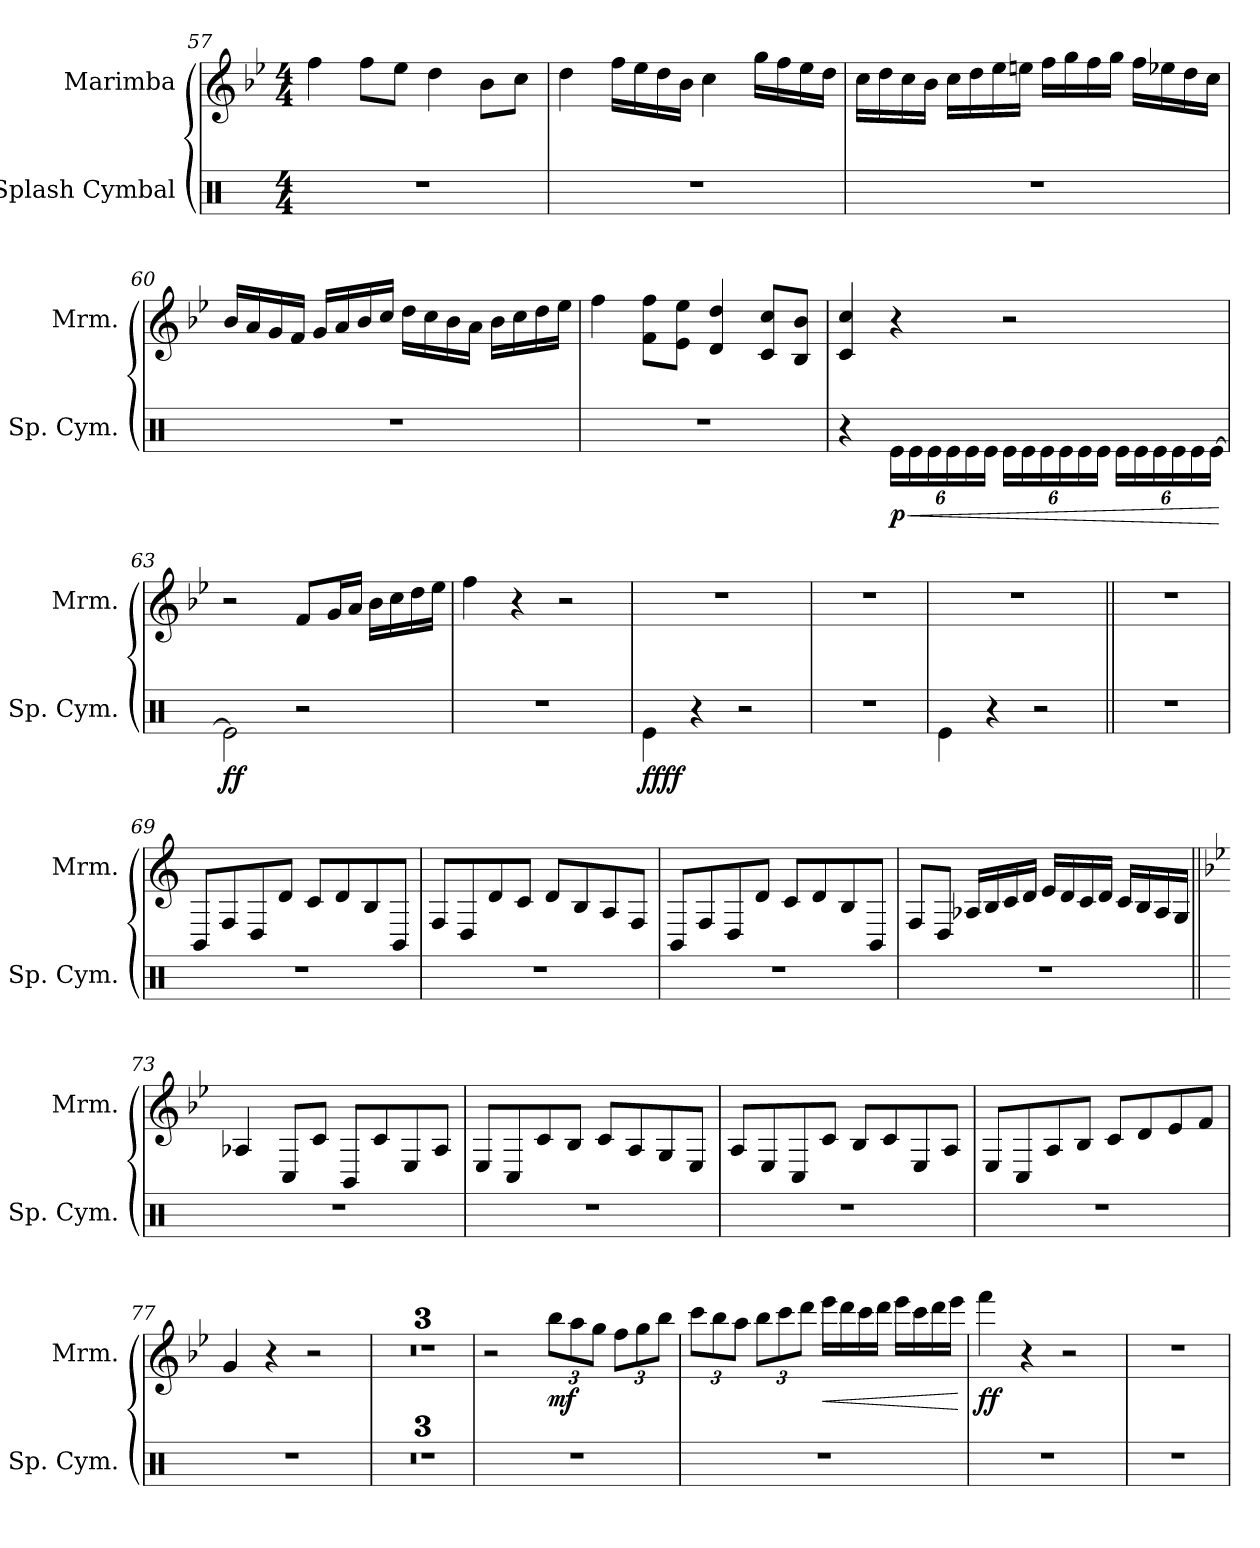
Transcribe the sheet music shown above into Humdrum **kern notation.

**kern	**dynam	**kern	**dynam
*part2	*part2	*part1	*part1
*staff2	*staff2	*staff1	*staff1
*I"Splash Cymbal	*	*I"Marimba	*
*I'Sp. Cym.	*	*I'Mrm.	*
*clefX	*	*clefG2	*
*k[]	*	*k[b-e-]	*
*M4/4	*	*M4/4	*
=57	=57	=57	=57
1r	.	4ff\	.
.	.	8ff\L	.
.	.	8ee-\J	.
.	.	4dd\	.
.	.	8b-\L	.
.	.	8cc\J	.
!!LO:LB:g=z
=58	=58	=58	=58
1r	.	4dd\	.
.	.	16ff\LL	.
.	.	16ee-\	.
.	.	16dd\	.
.	.	16b-\JJ	.
.	.	4cc\	.
.	.	16gg\LL	.
.	.	16ff\	.
.	.	16ee-\	.
.	.	16dd\JJ	.
=59	=59	=59	=59
1r	.	16cc\LL	.
.	.	16dd\	.
.	.	16cc\	.
.	.	16b-\JJ	.
.	.	16cc\LL	.
.	.	16dd\	.
.	.	16ee-\	.
.	.	16een\JJ	.
.	.	16ff\LL	.
.	.	16gg\	.
.	.	16ff\	.
.	.	16gg\JJ	.
.	.	16ff\LL	.
.	.	16ee-X\	.
.	.	16dd\	.
.	.	16cc\JJ	.
=60	=60	=60	=60
1r	.	16b-/LL	.
.	.	16a/	.
.	.	16g/	.
.	.	16f/JJ	.
.	.	16g/LL	.
.	.	16a/	.
.	.	16b-/	.
.	.	16cc/JJ	.
.	.	16dd\LL	.
.	.	16cc\	.
.	.	16b-\	.
.	.	16a\JJ	.
.	.	16b-\LL	.
.	.	16cc\	.
.	.	16dd\	.
.	.	16ee-\JJ	.
=61	=61	=61	=61
1r	.	4ff\	.
.	.	8f\ 8ff\L	.
.	.	8e-\ 8ee-\J	.
.	.	4d/ 4dd/	.
.	.	8c/ 8cc/L	.
.	.	8B-/ 8b-/J	.
!!LO:LB:g=z
=62	=62	=62	=62
4r	.	4c/ 4cc/	.
*Xbrackettup	*	*	*
!	!LO:HP:b	!	!
!	!LO:DY:n=1:b	!	!
24Re\LL	< p	4r	.
24Re\	.	.	.
24Re\	.	.	.
24Re\	.	.	.
24Re\	.	.	.
24Re\JJ	.	.	.
24Re\LL	.	2r	.
24Re\	.	.	.
24Re\	.	.	.
24Re\	.	.	.
24Re\	.	.	.
24Re\JJ	.	.	.
24Re\LL	.	.	.
24Re\	.	.	.
24Re\	.	.	.
24Re\	.	.	.
24Re\	.	.	.
[24Re\JJ	.	.	.
.	[	.	.
=63	=63	=63	=63
!	!LO:DY:b	!	!
2Re\]	ff	2r	.
2r	.	8f/L	.
.	.	16g/L	.
.	.	16a/JJ	.
.	.	16b-\LL	.
.	.	16cc\	.
.	.	16dd\	.
.	.	16ee-\JJ	.
=64	=64	=64	=64
1r	.	4ff\	.
.	.	4r	.
.	.	2r	.
=65	=65	=65	=65
!	!LO:DY:b	!	!
4Re\	ffff	1r	.
4r	.	.	.
2r	.	.	.
=66	=66	=66	=66
1r	.	1r	.
=67	=67	=67	=67
4Re\	.	1r	.
4r	.	.	.
2r	.	.	.
!!LO:PB:g=z
=68||	=68||	=68||	=68||
*	*	*k[]	*
1r	.	1r	.
=69	=69	=69	=69
*	*	*k[]	*
1r	.	8BB/L	.
.	.	8F/	.
.	.	8D/	.
.	.	8d/J	.
.	.	8c/L	.
.	.	8d/	.
.	.	8B/	.
.	.	8BB/J	.
=70	=70	=70	=70
1r	.	8F/L	.
.	.	8D/	.
.	.	8d/	.
.	.	8c/J	.
.	.	8d/L	.
.	.	8B/	.
.	.	8A/	.
.	.	8F/J	.
=71	=71	=71	=71
1r	.	8BB/L	.
.	.	8F/	.
.	.	8D/	.
.	.	8d/J	.
.	.	8c/L	.
.	.	8d/	.
.	.	8B/	.
.	.	8BB/J	.
=72	=72	=72	=72
*	*	*k[]	*
1r	.	8F/L	.
.	.	8D/J	.
.	.	16A-X/LL	.
.	.	16B/	.
.	.	16c/	.
.	.	16d/JJ	.
.	.	16e/LL	.
.	.	16d/	.
.	.	16c/	.
.	.	16d/JJ	.
.	.	16c/LL	.
.	.	16B/	.
.	.	16A-/	.
.	.	16G/JJ	.
!!LO:LB:g=z
=73||	=73||	=73||	=73||
*	*	*k[b-e-]	*
1r	.	4A-X/	.
.	.	8C/L	.
.	.	8c/J	.
.	.	8BB-/L	.
.	.	8c/	.
.	.	8E-/	.
.	.	8A-/J	.
=74	=74	=74	=74
1r	.	8E-/L	.
.	.	8C/	.
.	.	8c/	.
.	.	8B-/J	.
.	.	8c/L	.
.	.	8A/	.
.	.	8G/	.
.	.	8E-/J	.
=75	=75	=75	=75
1r	.	8A/L	.
.	.	8E-/	.
.	.	8C/	.
.	.	8c/J	.
.	.	8B-/L	.
.	.	8c/	.
.	.	8E-/	.
.	.	8A/J	.
=76	=76	=76	=76
1r	.	8E-/L	.
.	.	8C/	.
.	.	8A/	.
.	.	8B-/J	.
.	.	8c/L	.
.	.	8d/	.
.	.	8e-/	.
.	.	8f/J	.
=77	=77	=77	=77
1r	.	4g/	.
.	.	4r	.
.	.	2r	.
=78	=78	=78	=78
1r	.	1r	.
!!LO:LB:g=z
=79	=79	=79	=79
1r	.	1r	.
=80	=80	=80	=80
1r	.	1r	.
=81	=81	=81	=81
1r	.	2r	.
*	*	*Xbrackettup	*
!	!	!	!LO:DY:b
.	.	12bb-\L	mf
.	.	12aa\	.
.	.	12gg\J	.
.	.	12ff\L	.
.	.	12gg\	.
.	.	12bb-\J	.
=82	=82	=82	=82
1r	.	12ccc\L	.
.	.	12bb-\	.
.	.	12aa\J	.
.	.	12bb-\L	.
.	.	12ccc\	.
.	.	12ddd\J	.
!	!	!	!LO:HP:b
.	.	16eee-\LL	<
.	.	16ddd\	.
.	.	16ccc\	.
.	.	16ddd\JJ	.
.	.	16eee-\LL	.
.	.	16ccc\	.
.	.	16ddd\	.
.	.	16eee-\JJ	.
.	.	.	[
=83	=83	=83	=83
!	!	!	!LO:DY:b
1r	.	4fff\	ff
.	.	4r	.
.	.	2r	.
=84	=84	=84	=84
1r	.	1r	.
=	=	=	=
*-	*-	*-	*-
